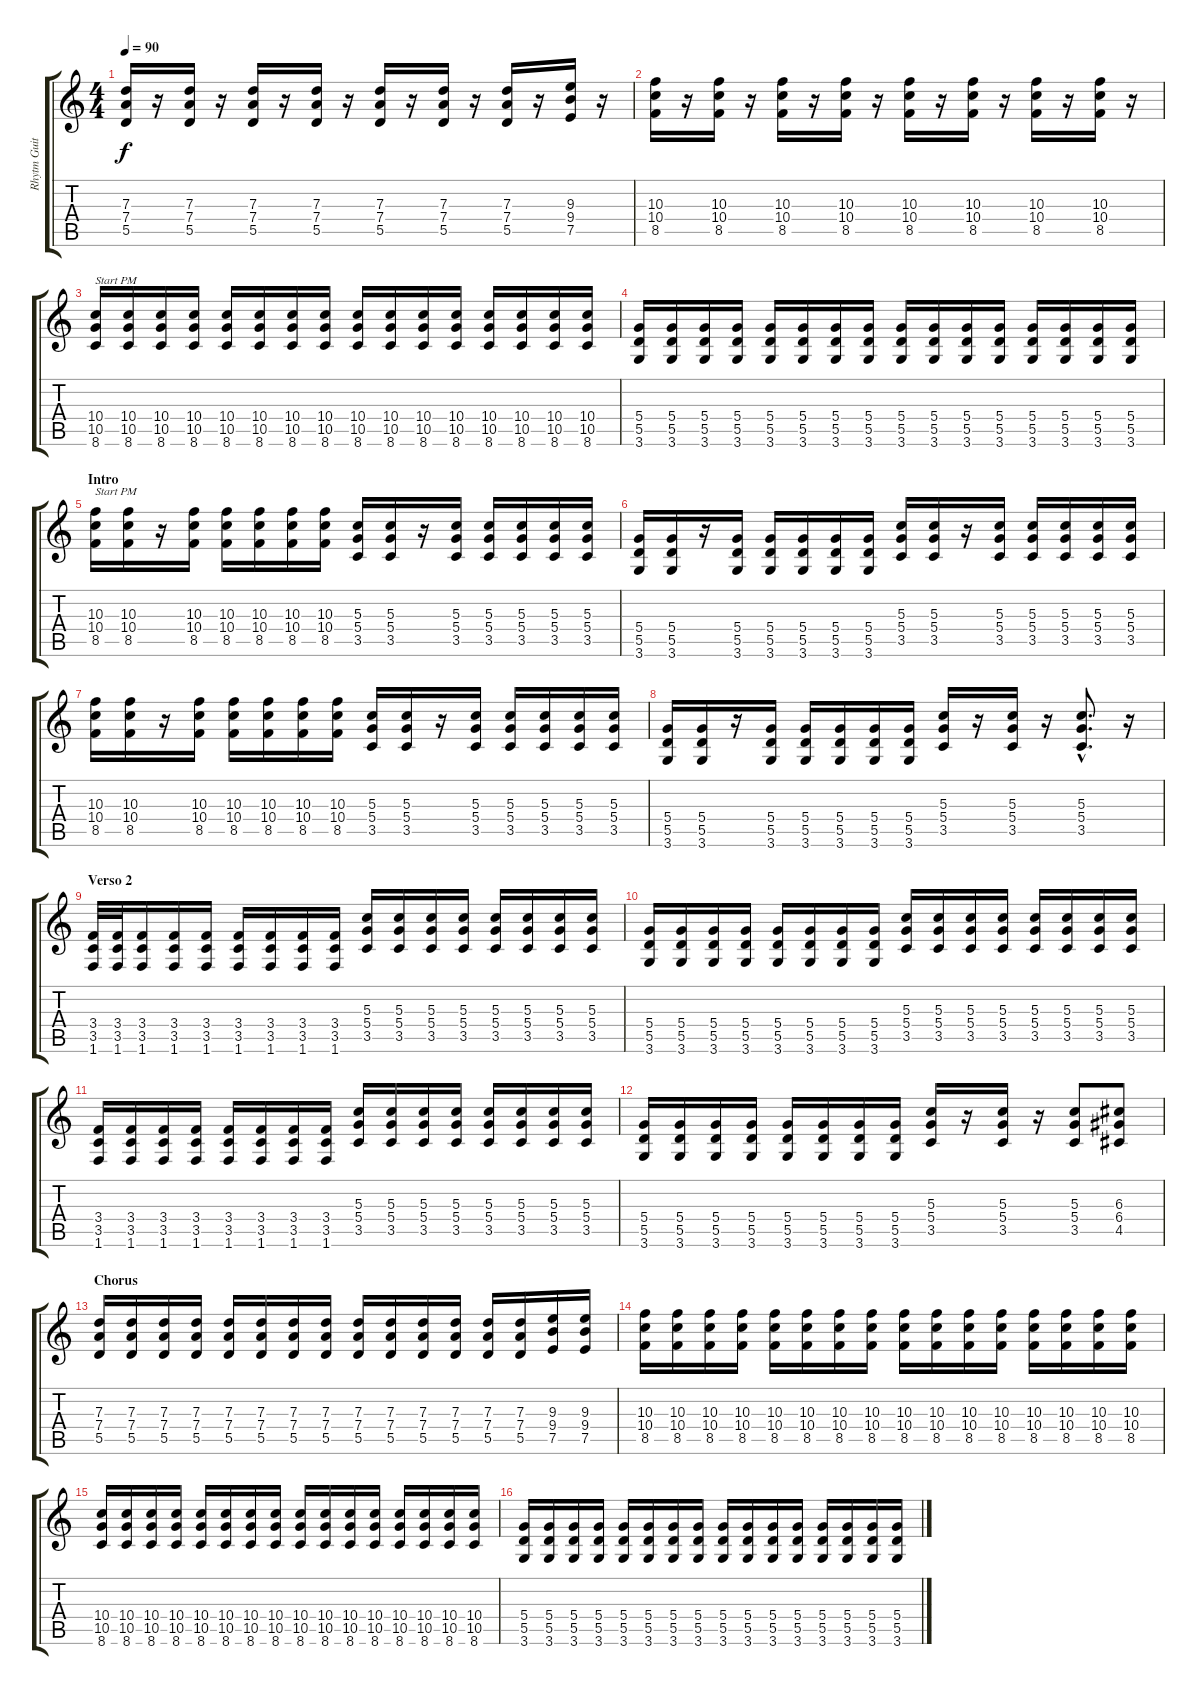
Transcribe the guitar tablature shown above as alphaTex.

\track ("Rhytm Guitar" "Rhytm Guit") {instrument distortionguitar}
\staff {score tabs}
\tuning (E4 B3 G3 D3 A2 E2) {hide}
\ts (4 4)
\tempo 90
\clef g2
\ks c
(7.3 7.4 5.5).16{dy f} r.16 (7.3 7.4 5.5).16 r.16 (7.3 7.4 5.5).16 r.16 (7.3 7.4 5.5).16 r.16 (7.3 7.4 5.5).16 r.16 (7.3 7.4 5.5).16 r.16 (7.3 7.4 5.5).16 r.16 (9.3 9.4 7.5).16 r.16 |
(10.3 10.4 8.5).16 r.16 (10.3 10.4 8.5).16 r.16 (10.3 10.4 8.5).16 r.16 (10.3 10.4 8.5).16 r.16 (10.3 10.4 8.5).16 r.16 (10.3 10.4 8.5).16 r.16 (10.3 10.4 8.5).16 r.16 (10.3 10.4 8.5).16 r.16 |
(10.4 10.5 8.6).16{txt "Start PM "} (10.4 10.5 8.6).16 (10.4 10.5 8.6).16 (10.4 10.5 8.6).16 (10.4 10.5 8.6).16 (10.4 10.5 8.6).16 (10.4 10.5 8.6).16 (10.4 10.5 8.6).16 (10.4 10.5 8.6).16 (10.4 10.5 8.6).16 (10.4 10.5 8.6).16 (10.4 10.5 8.6).16 (10.4 10.5 8.6).16 (10.4 10.5 8.6).16 (10.4 10.5 8.6).16 (10.4 10.5 8.6).16 |
(5.4 5.5 3.6).16 (5.4 5.5 3.6).16 (5.4 5.5 3.6).16 (5.4 5.5 3.6).16 (5.4 5.5 3.6).16 (5.4 5.5 3.6).16 (5.4 5.5 3.6).16 (5.4 5.5 3.6).16 (5.4 5.5 3.6).16 (5.4 5.5 3.6).16 (5.4 5.5 3.6).16 (5.4 5.5 3.6).16 (5.4 5.5 3.6).16 (5.4 5.5 3.6).16 (5.4 5.5 3.6).16 (5.4 5.5 3.6).16 |
\section ("" "Intro")
(10.3 10.4 8.5).16{txt "Start PM" volume 8} (10.3 10.4 8.5).16 r.16 (10.3 10.4 8.5).16 (10.3 10.4 8.5).16 (10.3 10.4 8.5).16 (10.3 10.4 8.5).16 (10.3 10.4 8.5).16 (5.3 5.4 3.5).16 (5.3 5.4 3.5).16 r.16 (5.3 5.4 3.5).16 (5.3 5.4 3.5).16 (5.3 5.4 3.5).16 (5.3 5.4 3.5).16 (5.3 5.4 3.5).16 |
(5.4 5.5 3.6).16 (5.4 5.5 3.6).16 r.16 (5.4 5.5 3.6).16 (5.4 5.5 3.6).16 (5.4 5.5 3.6).16 (5.4 5.5 3.6).16 (5.4 5.5 3.6).16 (5.3 5.4 3.5).16 (5.3 5.4 3.5).16 r.16 (5.3 5.4 3.5).16 (5.3 5.4 3.5).16 (5.3 5.4 3.5).16 (5.3 5.4 3.5).16 (5.3 5.4 3.5).16 |
(10.3 10.4 8.5).16 (10.3 10.4 8.5).16 r.16 (10.3 10.4 8.5).16 (10.3 10.4 8.5).16 (10.3 10.4 8.5).16 (10.3 10.4 8.5).16 (10.3 10.4 8.5).16 (5.3 5.4 3.5).16 (5.3 5.4 3.5).16 r.16 (5.3 5.4 3.5).16 (5.3 5.4 3.5).16 (5.3 5.4 3.5).16 (5.3 5.4 3.5).16 (5.3 5.4 3.5).16 |
(5.4 5.5 3.6).16 (5.4 5.5 3.6).16 r.16 (5.4 5.5 3.6).16 (5.4 5.5 3.6).16 (5.4 5.5 3.6).16 (5.4 5.5 3.6).16 (5.4 5.5 3.6).16 (5.3 5.4 3.5).16 r.16 (5.3 5.4 3.5).16 r.16 (5.3{hac} 5.4{hac} 3.5{hac}).8{d} r.16 |
\section ("" "Verso 2")
(3.4 3.5 1.6).32{volume 5} (3.4 3.5 1.6).32 (3.4 3.5 1.6).16 (3.4 3.5 1.6).16 (3.4 3.5 1.6).16 (3.4 3.5 1.6).16 (3.4 3.5 1.6).16 (3.4 3.5 1.6).16 (3.4 3.5 1.6).16 (5.3 5.4 3.5).16 (5.3 5.4 3.5).16 (5.3 5.4 3.5).16 (5.3 5.4 3.5).16 (5.3 5.4 3.5).16 (5.3 5.4 3.5).16 (5.3 5.4 3.5).16 (5.3 5.4 3.5).16 |
(5.4 5.5 3.6).16 (5.4 5.5 3.6).16 (5.4 5.5 3.6).16 (5.4 5.5 3.6).16 (5.4 5.5 3.6).16 (5.4 5.5 3.6).16 (5.4 5.5 3.6).16 (5.4 5.5 3.6).16 (5.3 5.4 3.5).16 (5.3 5.4 3.5).16 (5.3 5.4 3.5).16 (5.3 5.4 3.5).16 (5.3 5.4 3.5).16 (5.3 5.4 3.5).16 (5.3 5.4 3.5).16 (5.3 5.4 3.5).16 |
(3.4 3.5 1.6).16 (3.4 3.5 1.6).16 (3.4 3.5 1.6).16 (3.4 3.5 1.6).16 (3.4 3.5 1.6).16 (3.4 3.5 1.6).16 (3.4 3.5 1.6).16 (3.4 3.5 1.6).16 (5.3 5.4 3.5).16 (5.3 5.4 3.5).16 (5.3 5.4 3.5).16 (5.3 5.4 3.5).16 (5.3 5.4 3.5).16 (5.3 5.4 3.5).16 (5.3 5.4 3.5).16 (5.3 5.4 3.5).16 |
(5.4 5.5 3.6).16 (5.4 5.5 3.6).16 (5.4 5.5 3.6).16 (5.4 5.5 3.6).16 (5.4 5.5 3.6).16 (5.4 5.5 3.6).16 (5.4 5.5 3.6).16 (5.4 5.5 3.6).16 (5.3 5.4 3.5).16 r.16 (5.3 5.4 3.5).16 r.16 (5.3 5.4 3.5).8 (6.3 6.4 4.5).8 |
\section ("" "Chorus")
(7.3 7.4 5.5).16 (7.3 7.4 5.5).16 (7.3 7.4 5.5).16 (7.3 7.4 5.5).16 (7.3 7.4 5.5).16 (7.3 7.4 5.5).16 (7.3 7.4 5.5).16 (7.3 7.4 5.5).16 (7.3 7.4 5.5).16 (7.3 7.4 5.5).16 (7.3 7.4 5.5).16 (7.3 7.4 5.5).16 (7.3 7.4 5.5).16 (7.3 7.4 5.5).16 (9.3 9.4 7.5).16 (9.3 9.4 7.5).16 |
(10.3 10.4 8.5).16 (10.3 10.4 8.5).16 (10.3 10.4 8.5).16 (10.3 10.4 8.5).16 (10.3 10.4 8.5).16 (10.3 10.4 8.5).16 (10.3 10.4 8.5).16 (10.3 10.4 8.5).16 (10.3 10.4 8.5).16 (10.3 10.4 8.5).16 (10.3 10.4 8.5).16 (10.3 10.4 8.5).16 (10.3 10.4 8.5).16 (10.3 10.4 8.5).16 (10.3 10.4 8.5).16 (10.3 10.4 8.5).16 |
(10.4 10.5 8.6).16 (10.4 10.5 8.6).16 (10.4 10.5 8.6).16 (10.4 10.5 8.6).16 (10.4 10.5 8.6).16 (10.4 10.5 8.6).16 (10.4 10.5 8.6).16 (10.4 10.5 8.6).16 (10.4 10.5 8.6).16 (10.4 10.5 8.6).16 (10.4 10.5 8.6).16 (10.4 10.5 8.6).16 (10.4 10.5 8.6).16 (10.4 10.5 8.6).16 (10.4 10.5 8.6).16 (10.4 10.5 8.6).16 |
(5.4 5.5 3.6).16 (5.4 5.5 3.6).16 (5.4 5.5 3.6).16 (5.4 5.5 3.6).16 (5.4 5.5 3.6).16 (5.4 5.5 3.6).16 (5.4 5.5 3.6).16 (5.4 5.5 3.6).16 (5.4 5.5 3.6).16 (5.4 5.5 3.6).16 (5.4 5.5 3.6).16 (5.4 5.5 3.6).16 (5.4 5.5 3.6).16 (5.4 5.5 3.6).16 (5.4 5.5 3.6).16 (5.4 5.5 3.6).16
